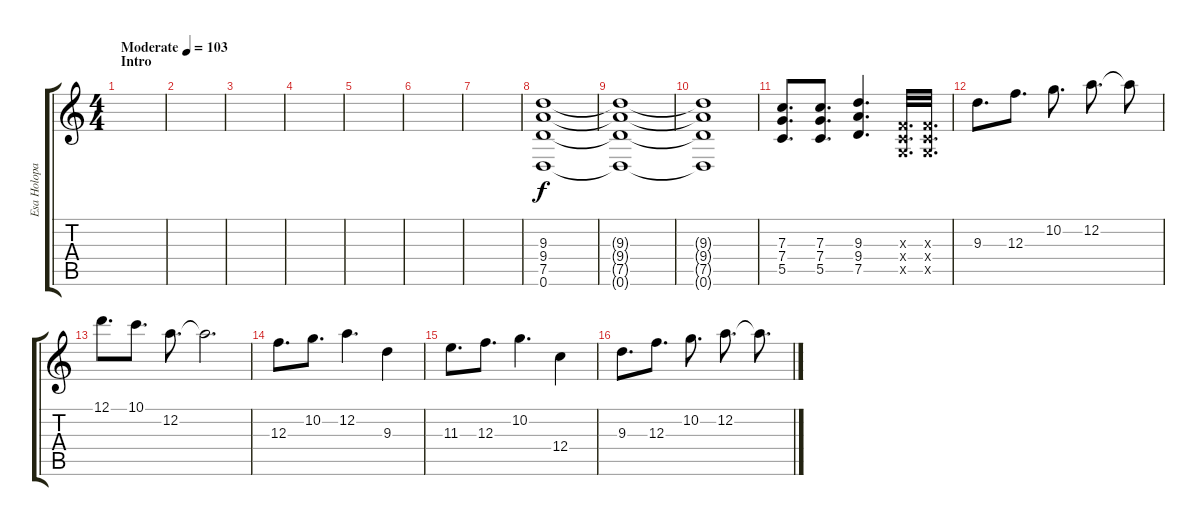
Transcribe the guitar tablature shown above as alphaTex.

\track ("Esa Holopainen Lead" "Esa Holopa") {instrument distortionguitar}
\staff {score tabs}
\tuning (D4 A3 F3 C3 G2 D2) {hide}
\ts (4 4)
\section ("" "Intro")
\tempo (103 "Moderate")
\clef g2
\ks c
|
|
|
|
|
|
|
(9.3 9.4 7.5 0.6).1 |
(9.3{t} 9.4{t} 7.5{t} 0.6{t}).1 |
(9.3{t} 9.4{t} 7.5{t} 0.6{t}).1 |
(7.3 7.4 5.5).8{d} (7.3 7.4 5.5).8{d} (9.3 9.4 7.5).4{d} (0.3{x} 0.4{x} 0.5{x}).32{d} (0.3{x} 0.4{x} 0.5{x}).32{d} |
9.3.8{d} 12.3.8{d} 10.2.8{d} 12.2.8{d} 12.2{t}.8 |
12.1.8{d} 10.1.8{d} 12.2.8{d} 12.2{t}.2{d} |
12.3.8{d} 10.2.8{d} 12.2.4{d} 9.3.4 |
11.3.8{d} 12.3.8{d} 10.2.4{d} 12.4.4 |
9.3.8{d} 12.3.8{d} 10.2.8{d} 12.2.8{d} 12.2{t}.8{d}
